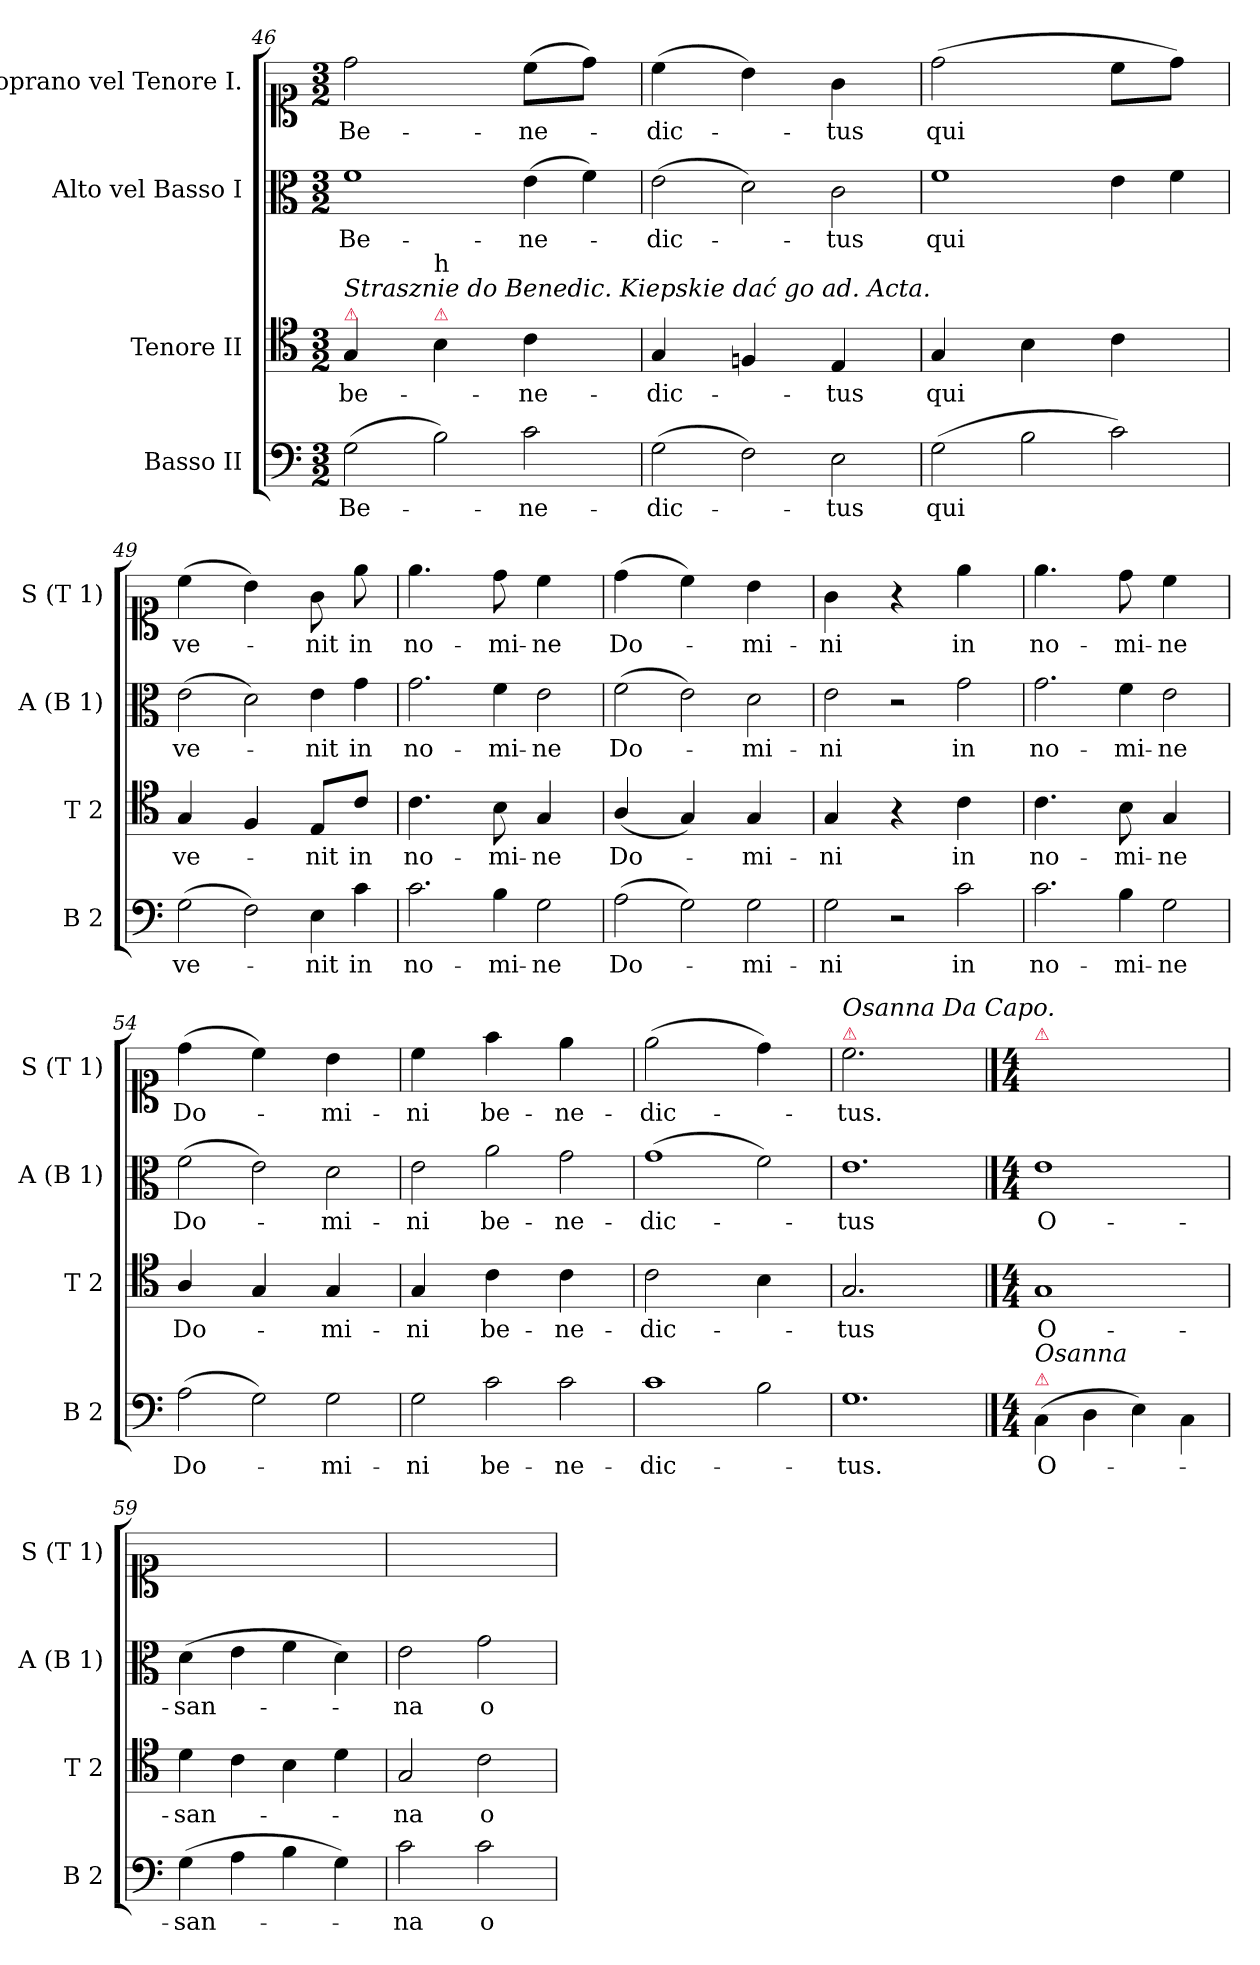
**kern	**text	**kern	**text	**kern	**text	**kern	**text
*part4	*part4	*part3	*part3	*part2	*part2	*part1	*part1
*staff4	*staff4	*staff3	*staff3	*staff2	*staff2	*staff1	*staff1
*I"Basso II	*	*I"Tenore II	*	*I"Alto vel Basso I	*	*I"Soprano vel Tenore I.	*
*I'B 2	*	*I'T 2	*	*I'A (B 1)	*	*I'S (T 1)	*
*clefF4	*	*clefC4	*	*clefC3	*	*clefC1	*
*k[]	*	*k[]	*	*k[]	*	*k[]	*
*C:	*	*C:	*	*C:	*	*C:	*
*M3/2	*	*M3/2	*	*M3/2	*	*M3/2	*
=46	=46	=46	=46	=46	=46	=46	=46
!	!	!LO:TX:a:color=crimson:t=⚠	!	!	!	!	!
!	!	!LO:TX:a:i:t=Strasznie do Benedic. Kiepskie dać go ad. Acta.	!	!	!	!	!
!	!	!LO:N:vis=4	!	!	!	!LO:N:vis=2	!
(>2G\	Be-	2G/	be-	1f	Be-	1dd	Be-
!	!	!LO:TX:a:color=crimson:t=⚠	!	!	!	!	!
!	!	!LO:TX:a:t=h	!	!	!	!	!
!	!	!LO:N:vis=4	!	!	!	!	!
2B\)	.	2B\	.	.	.	.	.
!	!	!LO:N:vis=4	!	!	!	!LO:N:vis=8	!
2c\	-ne-	2c\	-ne-	(>4e\	-ne-	(>4cc\L	-ne-
!	!	!	!	!	!	!LO:N:vis=8	!
.	.	.	.	4f\)	.	4dd\J)	.
=47	=47	=47	=47	=47	=47	=47	=47
!	!	!LO:N:vis=4	!	!	!	!LO:N:vis=4	!
(>2G\	-dic-	2G/	-dic-	(>2e\	-dic-	(>2cc\	-dic-
!	!	!LO:N:vis=4	!	!	!	!LO:N:vis=4	!
2F\)	.	2Fn/	.	2d\)	.	2b\)	.
!	!	!LO:N:vis=4	!	!	!	!LO:N:vis=4	!
2E\	-tus	2E/	-tus	2c\	-tus	2g\	-tus
=48	=48	=48	=48	=48	=48	=48	=48
!	!	!LO:N:vis=4	!	!	!	!LO:N:vis=2	!
(>2G\	qui	2G/	qui	1f	qui	(>1dd	qui
!	!	!LO:N:vis=4	!	!	!	!	!
2B\	.	2B\	.	.	.	.	.
!	!	!LO:N:vis=4	!	!	!	!LO:N:vis=8	!
2c\)	.	2c\	.	4e\	.	4cc\L	.
!	!	!	!	!	!	!LO:N:vis=8	!
.	.	.	.	4f\	.	4dd\J)	.
=49	=49	=49	=49	=49	=49	=49	=49
!	!	!LO:N:vis=4	!	!	!	!LO:N:vis=4	!
(>2G\	ve-	2G/	ve-	(>2e\	ve-	(>2cc\	ve-
!	!	!LO:N:vis=4	!	!	!	!LO:N:vis=4	!
2F\)	.	2F/	.	2d\)	.	2b\)	.
!	!	!LO:N:vis=8	!	!	!	!LO:N:vis=8	!
4E\	-nit	4E/L	-nit	4e\	-nit	4g\	-nit
!	!	!LO:N:vis=8	!	!	!	!LO:N:vis=8	!
4c\	in	4c/J	in	4g\	in	4ee\	in
=50	=50	=50	=50	=50	=50	=50	=50
!	!	!LO:N:vis=4.	!	!	!	!LO:N:vis=4.	!
2.c\	no-	2.c\	no-	2.g\	no-	2.ee\	no-
!	!	!LO:N:vis=8	!	!	!	!LO:N:vis=8	!
4B\	-mi-	4B\	-mi-	4f\	-mi-	4dd\	-mi-
!	!	!LO:N:vis=4	!	!	!	!LO:N:vis=4	!
2G\	-ne	2G/	-ne	2e\	-ne	2cc\	-ne
=51	=51	=51	=51	=51	=51	=51	=51
!	!	!LO:N:vis=4	!	!	!	!LO:N:vis=4	!
(>2A\	Do-	(<2A/	Do-	(>2f\	Do-	(>2dd\	Do-
!	!	!LO:N:vis=4	!	!	!	!LO:N:vis=4	!
2G\)	.	2G/)	.	2e\)	.	2cc\)	.
!	!	!LO:N:vis=4	!	!	!	!LO:N:vis=4	!
2G\	-mi-	2G/	-mi-	2d\	-mi-	2b\	-mi-
=52	=52	=52	=52	=52	=52	=52	=52
!	!	!LO:N:vis=4	!	!	!	!LO:N:vis=4	!
2G\	-ni	2G/	-ni	2e\	-ni	2g\	-ni
!	!	!LO:N:vis=4	!	!	!	!LO:N:vis=4	!
2r	.	2r	.	2r	.	2r	.
!	!	!LO:N:vis=4	!	!	!	!LO:N:vis=4	!
2c\	in	2c\	in	2g\	in	2ee\	in
=53	=53	=53	=53	=53	=53	=53	=53
!	!	!LO:N:vis=4.	!	!	!	!LO:N:vis=4.	!
2.c\	no-	2.c\	no-	2.g\	no-	2.ee\	no-
!	!	!LO:N:vis=8	!	!	!	!LO:N:vis=8	!
4B\	-mi-	4B\	-mi-	4f\	-mi-	4dd\	-mi-
!	!	!LO:N:vis=4	!	!	!	!LO:N:vis=4	!
2G\	-ne	2G/	-ne	2e\	-ne	2cc\	-ne
=54	=54	=54	=54	=54	=54	=54	=54
!	!	!LO:N:vis=4	!	!	!	!LO:N:vis=4	!
(>2A\	Do-	2A/	Do-	(>2f\	Do-	(>2dd\	Do-
!	!	!LO:N:vis=4	!	!	!	!LO:N:vis=4	!
2G\)	.	2G/	.	2e\)	.	2cc\)	.
!	!	!LO:N:vis=4	!	!	!	!LO:N:vis=4	!
2G\	-mi-	2G/	-mi-	2d\	-mi-	2b\	-mi-
=55	=55	=55	=55	=55	=55	=55	=55
!	!	!LO:N:vis=4	!	!	!	!LO:N:vis=4	!
2G\	-ni	2G/	-ni	2e\	-ni	2cc\	-ni
!	!	!LO:N:vis=4	!	!	!	!LO:N:vis=4	!
2c\	be-	2c\	be-	2a\	be-	2ff\	be-
!	!	!LO:N:vis=4	!	!	!	!LO:N:vis=4	!
2c\	-ne-	2c\	-ne-	2g\	-ne-	2ee\	-ne-
=56	=56	=56	=56	=56	=56	=56	=56
!	!	!LO:N:vis=2	!	!	!	!LO:N:vis=2	!
1c	-dic-	1c	-dic-	(>1g	-dic-	(>1ee	-dic-
!	!	!LO:N:vis=4	!	!	!	!LO:N:vis=4	!
2B\	.	2B\	.	2f\)	.	2dd\)	.
=57	=57	=57	=57	=57	=57	=57	=57
!	!	!	!	!	!	!LO:TX:a:color=crimson:t=⚠	!
!	!	!	!	!	!	!LO:TX:a:i:t=Osanna Da Capo.	!
!	!	!LO:N:vis=2.	!	!	!	!LO:N:vis=2.	!
1.G	-tus.	1.G	-tus	1.e	-tus	1.cc	-tus.
==58	==58	==58	==58	==58	==58	==58	==58
*M4/4	*	*M4/4	*	*M4/4	*	*M4/4	*
!	!	!	!	!	!	!LO:TX:a:color=crimson:t=⚠	!
!LO:TX:a:color=crimson:t=⚠	!	!	!	!	!	!	!
!LO:TX:a:i:t=Osanna	!	!	!	!	!	!	!
(>4C\	O-	1G	O-	1e	O-	1ccyy	O-
4D\	.	.	.	.	.	.	.
4E\)	.	.	.	.	.	.	.
4C\	.	.	.	.	.	.	.
=59	=59	=59	=59	=59	=59	=59	=59
(>4G\	-san-	4d\	-san-	(>4d\	-san-	(>4b\yy	-san-
4A\	.	4c\	.	4e\	.	4cc\yy	.
4B\	.	4B\	.	4f\	.	4dd\yy	.
4G\)	.	4d\	.	4d\)	.	4b\yy)	.
=60	=60	=60	=60	=60	=60	=60	=60
2c\	-na	2G/	-na	2e\	-na	2cc\yy	-na
2c\	o-	2c\	o-	2g\	o-	2ee\yy	o-
=	=	=	=	=	=	=	=
*-	*-	*-	*-	*-	*-	*-	*-
